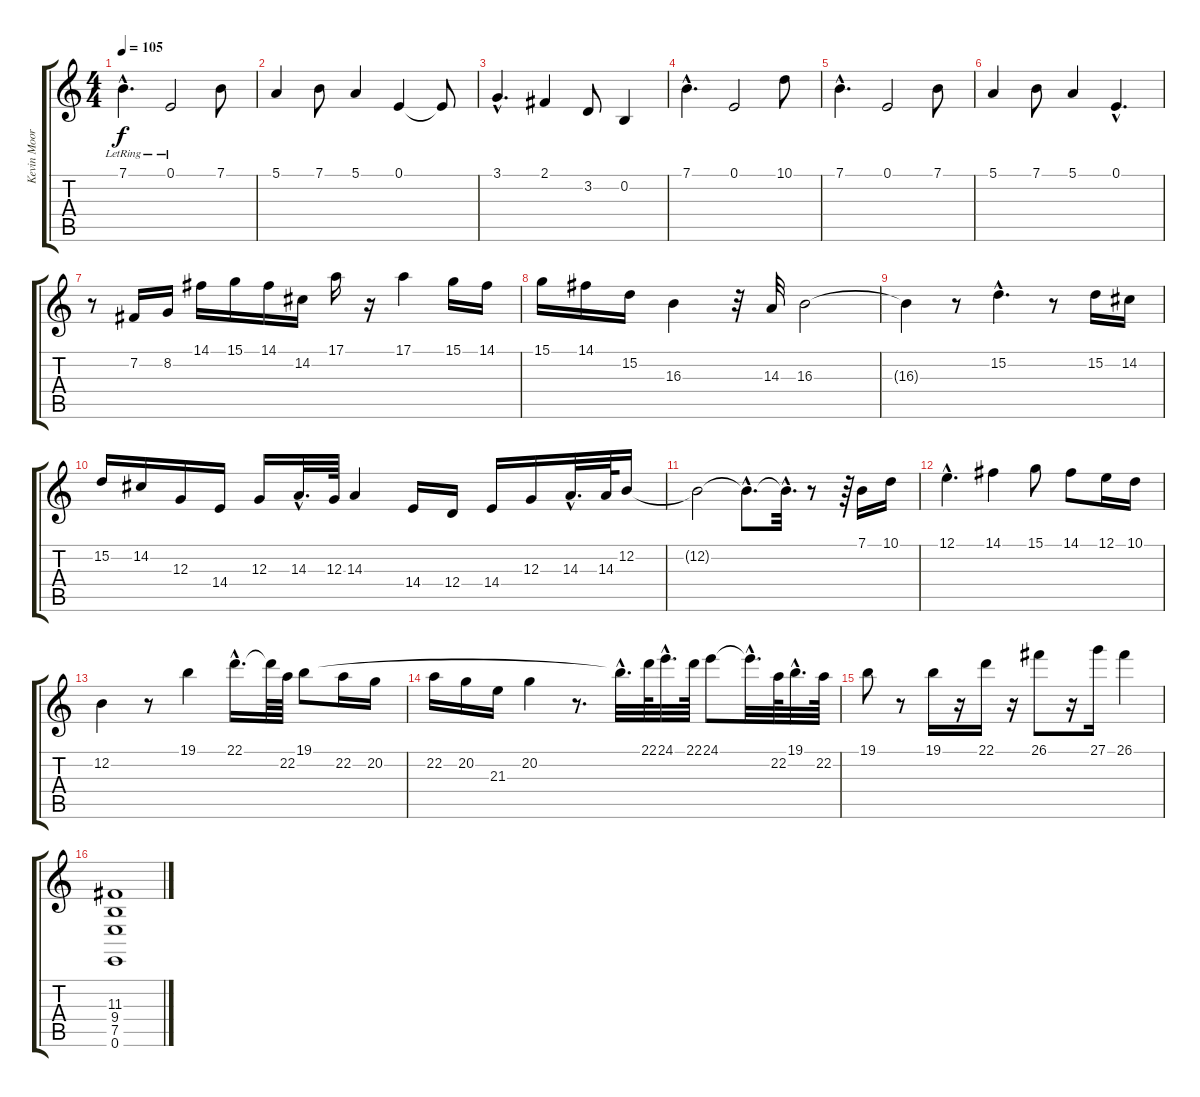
\track ("Kevin Moore" "Kevin Moor") {instrument lead2sawtooth}
\staff {score tabs}
\tuning (E4 B3 G3 D3 A2 E2) {hide}
\ts (4 4)
\tempo 105
\clef g2
\ks c
7.1{hac lr}.4{d dy f} 0.1{lr}.2 7.1.8 |
5.1.4 7.1.8 5.1.4 0.1.4 0.1{t}.8 |
3.1{hac}.4{d} 2.1.4 3.2.8 0.2.4 |
7.1{hac}.4{d} 0.1.2 10.1.8 |
7.1{hac}.4{d} 0.1.2 7.1.8 |
5.1.4 7.1.8 5.1.4 0.1{hac}.4{d} |
r.8 7.2.16 8.2.16 14.1.16 15.1.16 14.1.16 14.2.16 17.1.16 r.16 17.1.4 15.1.16 14.1.16 |
15.1.16 14.1.16 15.2.16 16.3.4 r.32 14.3.32 16.3.2 |
16.3{t}.4 r.8 15.2{hac}.4{d} r.8 15.2.16 14.2.16 |
15.2.16 14.2.16 12.3.16 14.4.16 12.3.16 14.3{hac}.32{d} 12.3.64 14.3.4 14.4.16 12.4.16 14.4.16 12.3.16 14.3{hac}.32{d} 14.3.64 12.2.16 |
12.2{t}.2 12.2{hac t}.8{d} 12.2{hac t}.32{d} r.8 r.64 7.1.16 10.1.16 |
12.1{hac}.4{d} 14.1.4 15.1.8 14.1.8 12.1.16 10.1.16 |
12.2.4 r.8 19.1.4 22.1{hac}.16{d} 22.1{t}.64 22.2.64 19.1.8 22.2.16 20.2.16 |
22.2.16 20.2.16 21.3.16 20.2.4 r.8{d} 19.1{hac t}.32{d} 22.1.64 24.1{hac}.32{d} 22.1.64 24.1.8 24.1{hac t}.32{d} 22.2.64 19.1{hac}.32{d} 22.2.64 |
19.1.8 r.8 19.1.16 r.16 22.1.16 r.16 26.1.8 r.16 27.1.16 26.1.4 |
(11.3 9.4 7.5 0.6).1{volume 10 instrument lead2sawtooth}
